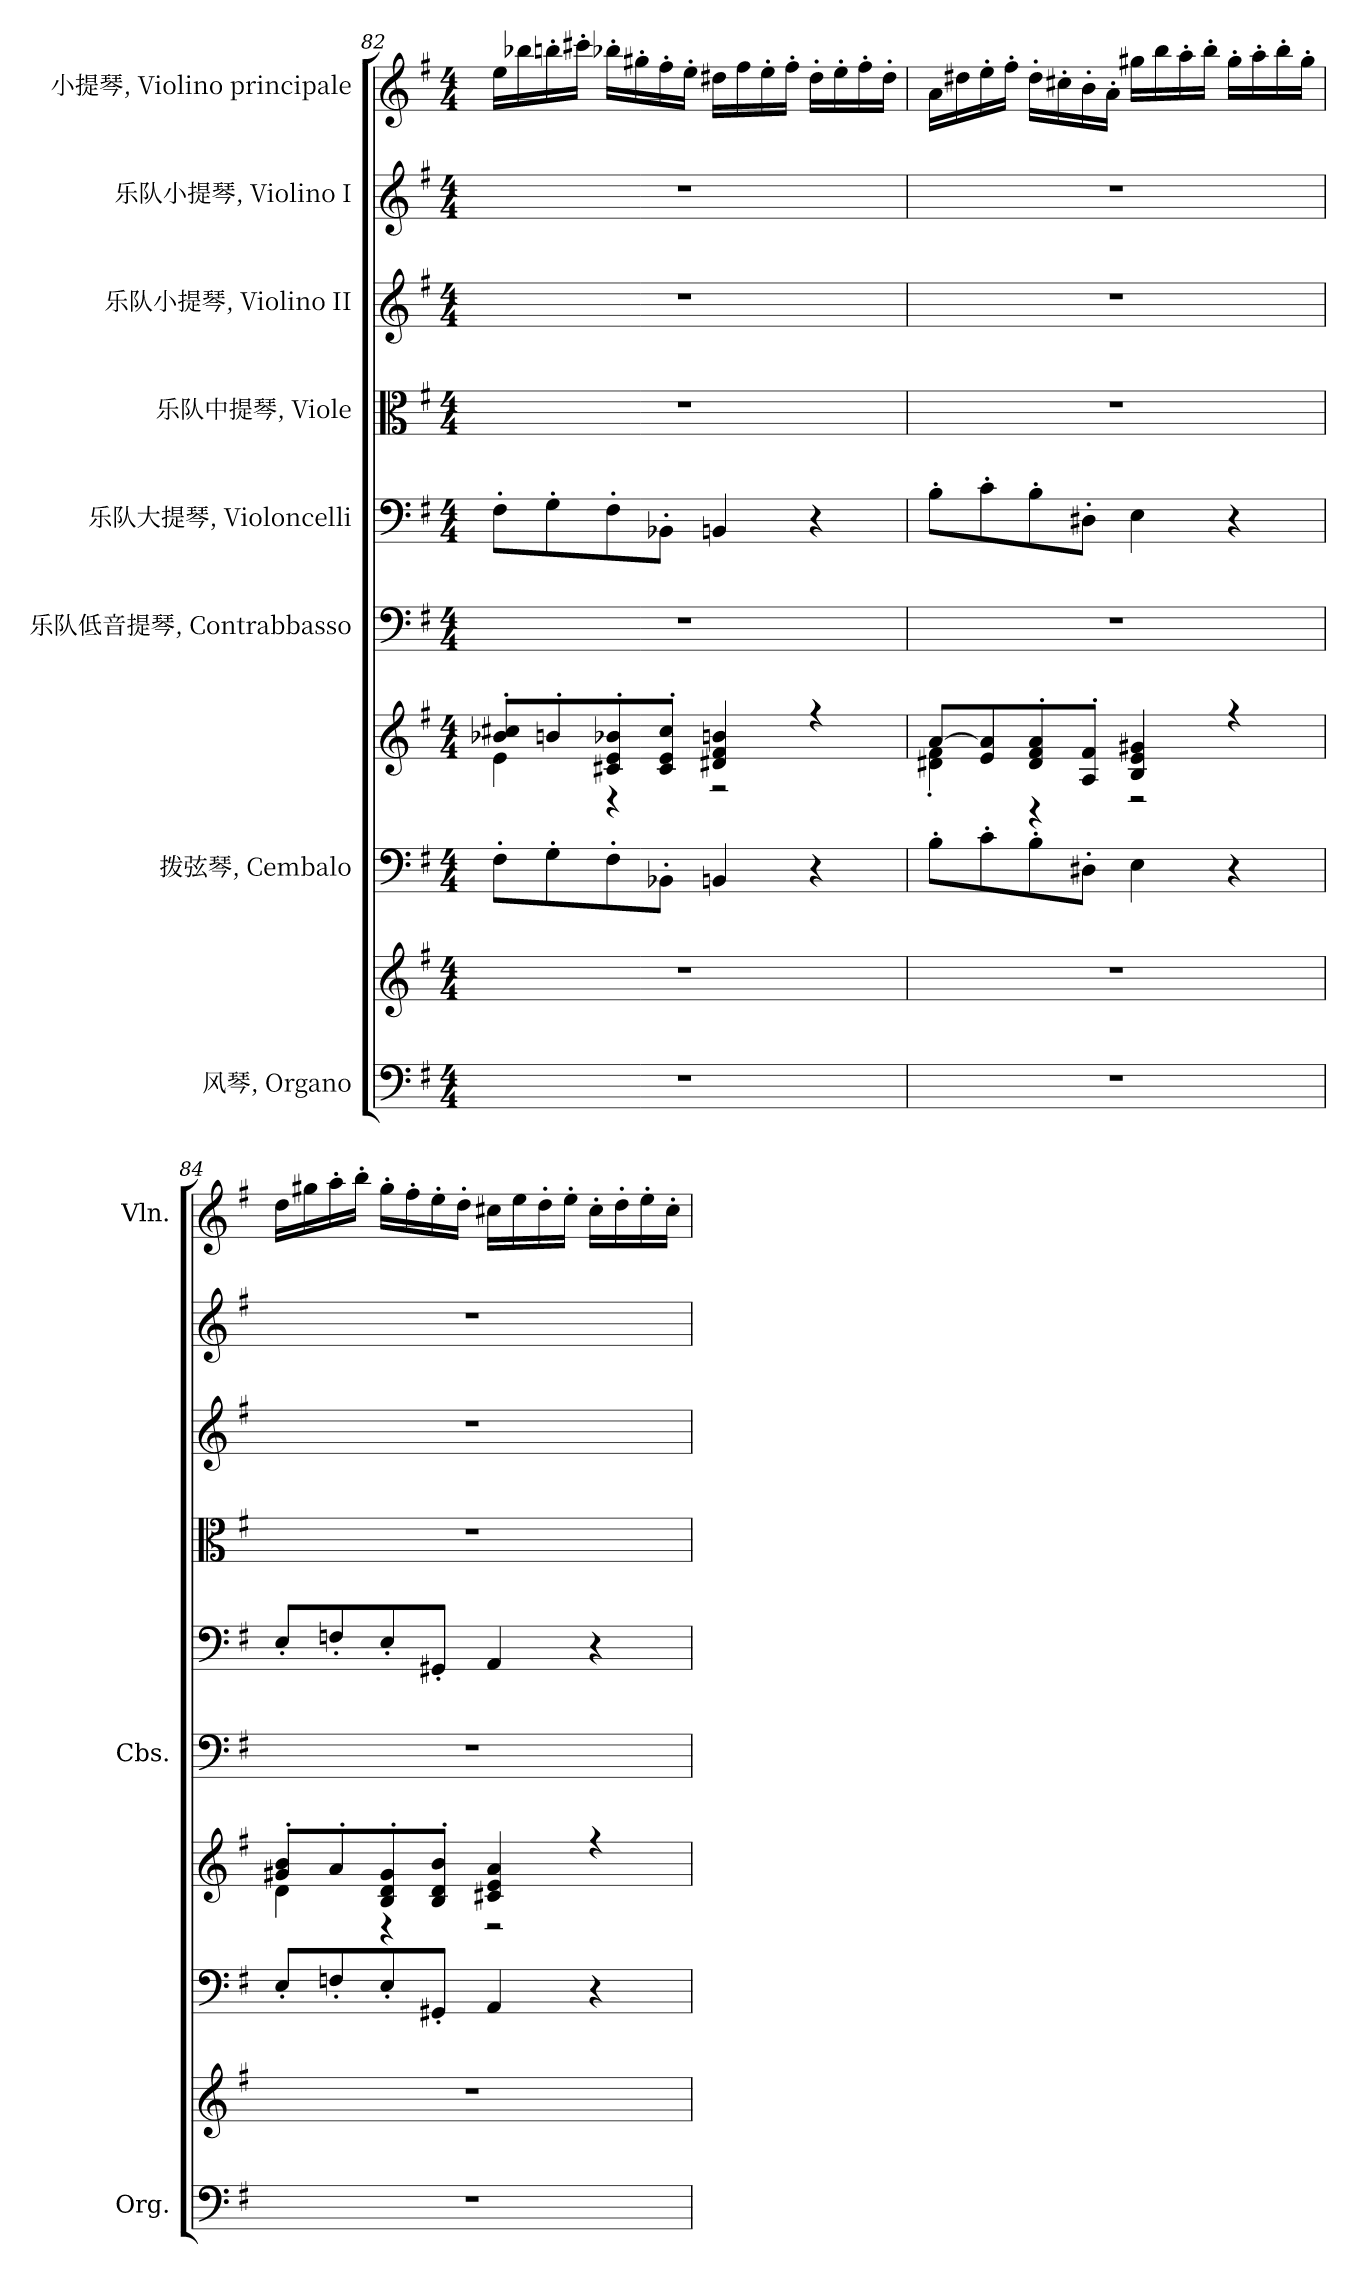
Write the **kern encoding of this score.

**kern	**kern	**kern	**kern	**kern	**kern	**kern	**kern	**kern	**kern
*part8	*part8	*part7	*part7	*part6	*part5	*part4	*part3	*part2	*part1
*staff10	*staff9	*staff8	*staff7	*staff6	*staff5	*staff4	*staff3	*staff2	*staff1
*I"风琴, Organo	*	*I"拨弦琴, Cembalo	*	*I"乐队低音提琴, Contrabbasso	*I"乐队大提琴, Violoncelli	*I"乐队中提琴, Viole	*I"乐队小提琴, Violino II	*I"乐队小提琴, Violino I	*I"小提琴, Violino principale
*I'Org.	*	*	*	*I'Cbs.	*	*	*	*	*I'Vln.
!!LO:PB:g=z
*clefF4	*clefG2	*clefF4	*clefG2	*clefF4	*clefF4	*clefC3	*clefG2	*clefG2	*clefG2
*	*	*	*	*ITrd7c12	*	*	*	*	*
*k[f#]	*k[f#]	*k[f#]	*k[f#]	*k[f#]	*k[f#]	*k[f#]	*k[f#]	*k[f#]	*k[f#]
*M4/4	*M4/4	*M4/4	*M4/4	*M4/4	*M4/4	*M4/4	*M4/4	*M4/4	*M4/4
=82	=82	=82	=82	=82	=82	=82	=82	=82	=82
*	*	*	*^	*	*	*	*	*	*
1r	1r	8F#'\L	8b-X/' 8cc#X/'L	4e\	1r	8F#'\L	1r	1r	1r	16ee\LL
.	.	.	.	.	.	.	.	.	.	16bb-X\
.	.	8G'\	8bn'/	.	.	8G'\	.	.	.	16bbn'\
.	.	.	.	.	.	.	.	.	.	16ccc#X'\JJ
.	.	8F#'\	8c#X/' 8e/' 8b-X/'	4r	.	8F#'\	.	.	.	16bb-X'\LL
.	.	.	.	.	.	.	.	.	.	16gg#X'\
.	.	8BB-X'\J	8c#/' 8e/' 8cc#/'J	.	.	8BB-X'\J	.	.	.	16ff#'\
.	.	.	.	.	.	.	.	.	.	16ee'\JJ
.	.	4BBn/	4d#X/ 4f#/ 4bn/	2r	.	4BBn/	.	.	.	16dd#X\LL
.	.	.	.	.	.	.	.	.	.	16ff#\
.	.	.	.	.	.	.	.	.	.	16ee'\
.	.	.	.	.	.	.	.	.	.	16ff#'\JJ
.	.	4r	4r	.	.	4r	.	.	.	16dd#'\LL
.	.	.	.	.	.	.	.	.	.	16ee'\
.	.	.	.	.	.	.	.	.	.	16ff#'\
.	.	.	.	.	.	.	.	.	.	16dd#'\JJ
=83	=83	=83	=83	=83	=83	=83	=83	=83	=83	=83
1r	1r	8B'\L	[8a/L	4d#X\' 4f#\'	1r	8B'\L	1r	1r	1r	16a\LL
.	.	.	.	.	.	.	.	.	.	16dd#X\
.	.	8c'\	8e/ 8a/]	.	.	8c'\	.	.	.	16ee'\
.	.	.	.	.	.	.	.	.	.	16ff#'\JJ
.	.	8B'\	8d#/' 8f#/' 8a/'	4r	.	8B'\	.	.	.	16dd#'\LL
.	.	.	.	.	.	.	.	.	.	16cc#X'\
.	.	8D#X'\J	8A/' 8f#/'J	.	.	8D#X'\J	.	.	.	16b'\
.	.	.	.	.	.	.	.	.	.	16a'\JJ
.	.	4E\	4B/ 4e/ 4g#X/	2r	.	4E\	.	.	.	16gg#X\LL
.	.	.	.	.	.	.	.	.	.	16bb\
.	.	.	.	.	.	.	.	.	.	16aa'\
.	.	.	.	.	.	.	.	.	.	16bb'\JJ
.	.	4r	4r	.	.	4r	.	.	.	16gg#'\LL
.	.	.	.	.	.	.	.	.	.	16aa'\
.	.	.	.	.	.	.	.	.	.	16bb'\
.	.	.	.	.	.	.	.	.	.	16gg#'\JJ
!!LO:PB:g=z
=84	=84	=84	=84	=84	=84	=84	=84	=84	=84	=84
1r	1r	8E'/L	8g#X/' 8b/'L	4d\	1r	8E'/L	1r	1r	1r	16dd\LL
.	.	.	.	.	.	.	.	.	.	16gg#X\
.	.	8Fn'/	8a'/	.	.	8Fn'/	.	.	.	16aa'\
.	.	.	.	.	.	.	.	.	.	16bb'\JJ
.	.	8E'/	8B/' 8d/' 8g#/'	4r	.	8E'/	.	.	.	16gg#'\LL
.	.	.	.	.	.	.	.	.	.	16ff#'\
.	.	8GG#X'/J	8B/' 8d/' 8b/'J	.	.	8GG#X'/J	.	.	.	16ee'\
.	.	.	.	.	.	.	.	.	.	16dd'\JJ
.	.	4AA/	4c#X/ 4e/ 4a/	2r	.	4AA/	.	.	.	16cc#X\LL
.	.	.	.	.	.	.	.	.	.	16ee\
.	.	.	.	.	.	.	.	.	.	16dd'\
.	.	.	.	.	.	.	.	.	.	16ee'\JJ
.	.	4r	4r	.	.	4r	.	.	.	16cc#'\LL
.	.	.	.	.	.	.	.	.	.	16dd'\
.	.	.	.	.	.	.	.	.	.	16ee'\
.	.	.	.	.	.	.	.	.	.	16cc#'\JJ
*	*	*	*v	*v	*	*	*	*	*	*
=	=	=	=	=	=	=	=	=	=
*-	*-	*-	*-	*-	*-	*-	*-	*-	*-
